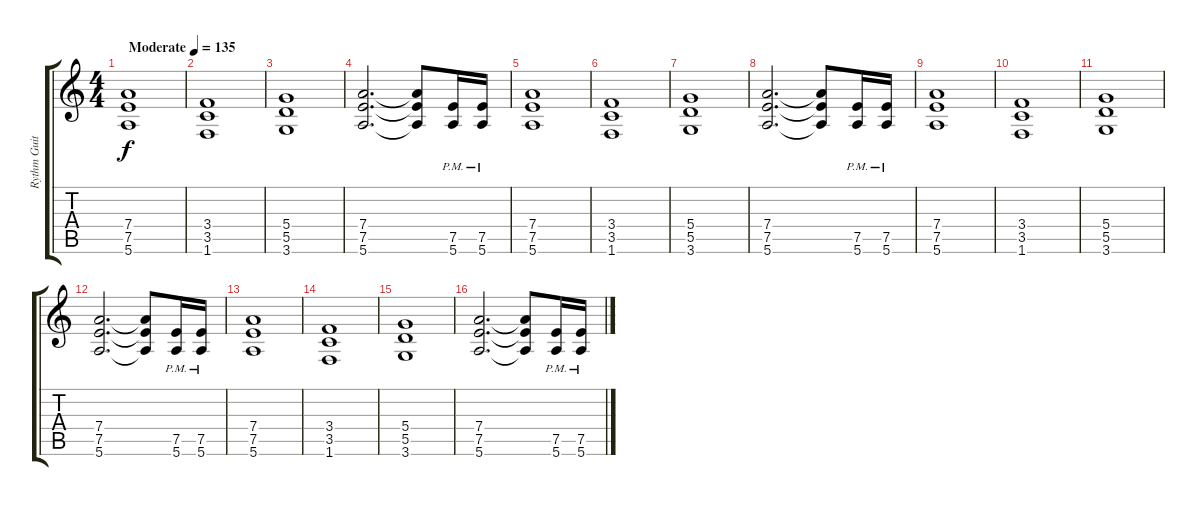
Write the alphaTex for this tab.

\track ("Rythm Guitar" "Rythm Guit") {instrument distortionguitar}
\staff {score tabs}
\tuning (E4 B3 G3 D3 A2 E2) {hide}
\ts (4 4)
\tempo (135 "Moderate")
\clef g2
\ks c
(7.4 7.5 5.6).1{dy f instrument distortionguitar} |
(3.4 3.5 1.6).1 |
(5.4 5.5 3.6).1 |
(7.4 7.5 5.6).2{d} (7.4{t} 7.5{t} 5.6{t}).8 (7.5{pm} 5.6{pm}).16 (7.5{pm} 5.6{pm}).16 |
(7.4 7.5 5.6).1 |
(3.4 3.5 1.6).1 |
(5.4 5.5 3.6).1 |
(7.4 7.5 5.6).2{d} (7.4{t} 7.5{t} 5.6{t}).8 (7.5{pm} 5.6{pm}).16 (7.5{pm} 5.6{pm}).16 |
(7.4 7.5 5.6).1 |
(3.4 3.5 1.6).1 |
(5.4 5.5 3.6).1 |
(7.4 7.5 5.6).2{d} (7.4{t} 7.5{t} 5.6{t}).8 (7.5{pm} 5.6{pm}).16 (7.5{pm} 5.6{pm}).16 |
(7.4 7.5 5.6).1 |
(3.4 3.5 1.6).1 |
(5.4 5.5 3.6).1 |
(7.4 7.5 5.6).2{d} (7.4{t} 7.5{t} 5.6{t}).8 (7.5{pm} 5.6{pm}).16 (7.5{pm} 5.6{pm}).16
